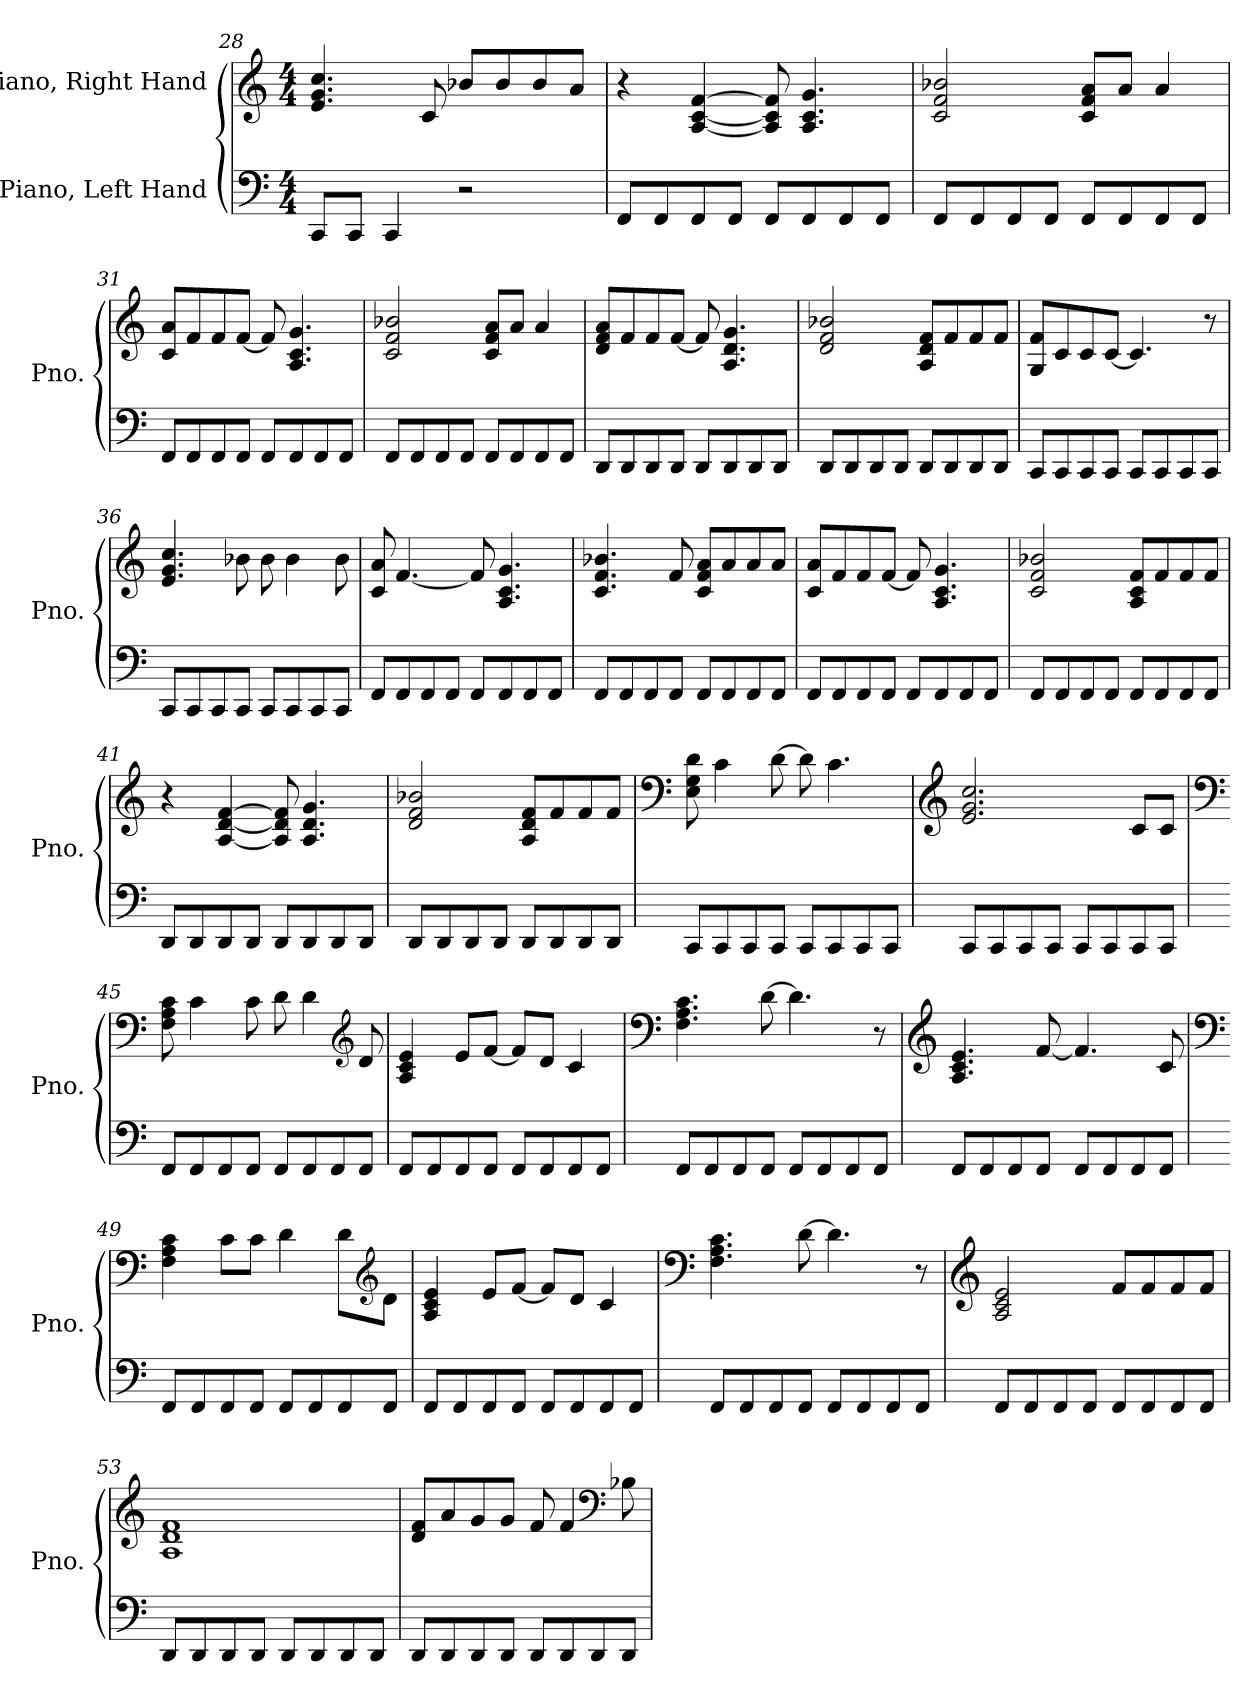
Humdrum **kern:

**kern	**kern
*part2	*part1
*staff2	*staff1
*I"Piano, Left Hand	*I"Piano, Right Hand
*I'Pno.	*I'Pno.
!!LO:LB:g=z
*clefF4	*clefG2
*k[]	*k[]
*M4/4	*M4/4
=28	=28
8CC/L	4.e/ 4.g/ 4.cc/
8CC/J	.
4CC/	.
.	8c/
2r	8b-X/L
.	8b-/
.	8b-/
.	8a/J
=29	=29
8FF/L	4r
8FF/	.
8FF/	[4A/ [4c/ [4f/
8FF/J	.
8FF/L	8A/] 8c/] 8f/]
8FF/	4.A/ 4.c/ 4.g/
8FF/	.
8FF/J	.
=30	=30
8FF/L	2c/ 2f/ 2b-X/
8FF/	.
8FF/	.
8FF/J	.
8FF/L	8c/ 8f/ 8a/L
8FF/	8a/J
8FF/	4a/
8FF/J	.
=31	=31
8FF/L	8c/ 8a/L
8FF/	8f/
8FF/	8f/
8FF/J	[8f/J
8FF/L	8f/]
8FF/	4.A/ 4.c/ 4.g/
8FF/	.
8FF/J	.
!!LO:LB:g=z
=32	=32
8FF/L	2c/ 2f/ 2b-X/
8FF/	.
8FF/	.
8FF/J	.
8FF/L	8c/ 8f/ 8a/L
8FF/	8a/J
8FF/	4a/
8FF/J	.
=33	=33
8DD/L	8d/ 8f/ 8a/L
8DD/	8f/
8DD/	8f/
8DD/J	[8f/J
8DD/L	8f/]
8DD/	4.A/ 4.d/ 4.g/
8DD/	.
8DD/J	.
=34	=34
8DD/L	2d/ 2f/ 2b-X/
8DD/	.
8DD/	.
8DD/J	.
8DD/L	8A/ 8d/ 8f/L
8DD/	8f/
8DD/	8f/
8DD/J	8f/J
=35	=35
8CC/L	8G/ 8f/L
8CC/	8c/
8CC/	8c/
8CC/J	[8c/J
8CC/L	4.c/]
8CC/	.
8CC/	.
8CC/J	8r
!!LO:LB:g=z
=36	=36
8CC/L	4.e/ 4.g/ 4.cc/
8CC/	.
8CC/	.
8CC/J	8b-X\
8CC/L	8b-\
8CC/	4b-\
8CC/	.
8CC/J	8b-\
=37	=37
8FF/L	8c/ 8a/
8FF/	[4.f/
8FF/	.
8FF/J	.
8FF/L	8f/]
8FF/	4.A/ 4.c/ 4.g/
8FF/	.
8FF/J	.
=38	=38
8FF/L	4.c/ 4.f/ 4.b-X/
8FF/	.
8FF/	.
8FF/J	8f/
8FF/L	8c/ 8f/ 8a/L
8FF/	8a/
8FF/	8a/
8FF/J	8a/J
=39	=39
8FF/L	8c/ 8a/L
8FF/	8f/
8FF/	8f/
8FF/J	[8f/J
8FF/L	8f/]
8FF/	4.A/ 4.c/ 4.g/
8FF/	.
8FF/J	.
!!LO:LB:g=z
=40	=40
8FF/L	2c/ 2f/ 2b-X/
8FF/	.
8FF/	.
8FF/J	.
8FF/L	8A/ 8c/ 8f/L
8FF/	8f/
8FF/	8f/
8FF/J	8f/J
=41	=41
8DD/L	4r
8DD/	.
8DD/	[4A/ [4d/ [4f/
8DD/J	.
8DD/L	8A/] 8d/] 8f/]
8DD/	4.A/ 4.d/ 4.g/
8DD/	.
8DD/J	.
=42	=42
8DD/L	2d/ 2f/ 2b-X/
8DD/	.
8DD/	.
8DD/J	.
8DD/L	8A/ 8d/ 8f/L
8DD/	8f/
8DD/	8f/
8DD/J	8f/J
!!LO:LB:g=z
=43	=43
*	*clefF4
8CC/L	8E\ 8G\ 8d\
8CC/	4c\
8CC/	.
8CC/J	[8d\
8CC/L	8d\]
8CC/	4.c\
8CC/	.
8CC/J	.
=44	=44
*	*clefG2
8CC/L	2.e/ 2.g/ 2.cc/
8CC/	.
8CC/	.
8CC/J	.
8CC/L	.
8CC/	.
8CC/	8c/L
8CC/J	8c/J
=45	=45
*	*clefF4
8FF/L	8F\ 8A\ 8c\
8FF/	4c\
8FF/	.
8FF/J	8c\
8FF/L	8d\
8FF/	4d\
8FF/	.
*	*clefG2
8FF/J	8d/
!!LO:PB:g=z
=46	=46
8FF/L	4A/ 4c/ 4e/
8FF/	.
8FF/	8e/L
8FF/J	[8f/J
8FF/L	8f/L]
8FF/	8d/J
8FF/	4c/
8FF/J	.
=47	=47
*	*clefF4
8FF/L	4.F\ 4.A\ 4.c\
8FF/	.
8FF/	.
8FF/J	[8d\
8FF/L	4.d\]
8FF/	.
8FF/	.
8FF/J	8r
=48	=48
*	*clefG2
8FF/L	4.A/ 4.c/ 4.e/
8FF/	.
8FF/	.
8FF/J	[8f/
8FF/L	4.f/]
8FF/	.
8FF/	.
8FF/J	8c/
=49	=49
*	*clefF4
8FF/L	4F\ 4A\ 4c\
8FF/	.
8FF/	8c\L
8FF/J	8c\J
8FF/L	4d\
8FF/	.
8FF/	8d\L
*	*clefG2
8FF/J	8d\J
!!LO:LB:g=z
=50	=50
8FF/L	4A/ 4c/ 4e/
8FF/	.
8FF/	8e/L
8FF/J	[8f/J
8FF/L	8f/L]
8FF/	8d/J
8FF/	4c/
8FF/J	.
=51	=51
*	*clefF4
8FF/L	4.F\ 4.A\ 4.c\
8FF/	.
8FF/	.
8FF/J	[8d\
8FF/L	4.d\]
8FF/	.
8FF/	.
8FF/J	8r
=52	=52
*	*clefG2
8FF/L	2A/ 2c/ 2e/
8FF/	.
8FF/	.
8FF/J	.
8FF/L	8f/L
8FF/	8f/
8FF/	8f/
8FF/J	8f/J
=53	=53
8DD/L	1A 1d 1f
8DD/	.
8DD/	.
8DD/J	.
8DD/L	.
8DD/	.
8DD/	.
8DD/J	.
!!LO:LB:g=z
=54	=54
8DD/L	8d/ 8f/L
8DD/	8a/
8DD/	8g/
8DD/J	8g/J
8DD/L	8f/
8DD/	4f/
8DD/	.
*	*clefF4
8DD/J	8B-X\
=	=
*-	*-
